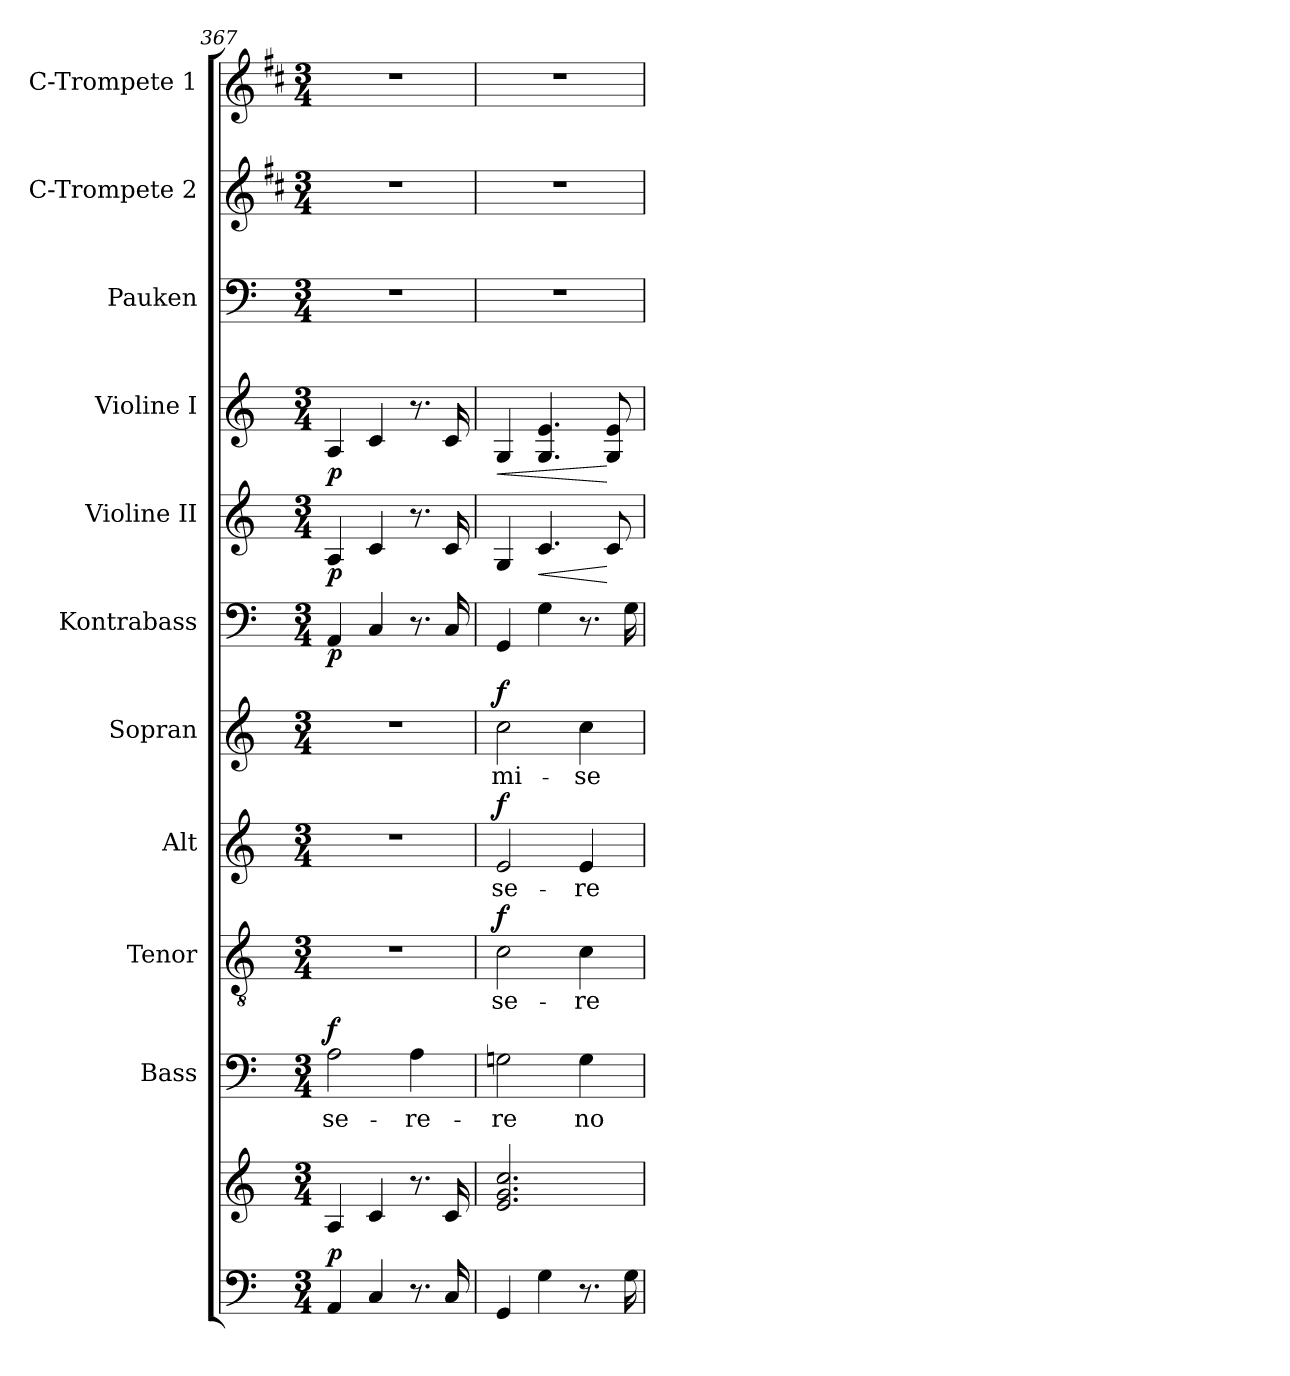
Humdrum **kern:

**kern	**kern	**dynam	**kern	**text	**dynam	**kern	**text	**dynam	**kern	**text	**dynam	**kern	**text	**dynam	**kern	**dynam	**kern	**dynam	**kern	**dynam	**kern	**kern	**kern
*part11	*part11	*part11	*part10	*part10	*part10	*part9	*part9	*part9	*part8	*part8	*part8	*part7	*part7	*part7	*part6	*part6	*part5	*part5	*part4	*part4	*part3	*part2	*part1
*staff12	*staff11	*staff11/12	*staff10	*staff10	*staff10	*staff9	*staff9	*staff9	*staff8	*staff8	*staff8	*staff7	*staff7	*staff7	*staff6	*staff6	*staff5	*staff5	*staff4	*staff4	*staff3	*staff2	*staff1
*	*	*	*I"Bass	*	*	*I"Tenor	*	*	*I"Alt	*	*	*I"Sopran	*	*	*I"Kontrabass	*	*I"Violine II	*	*I"Violine I	*	*I"Pauken	*I"C-Trompete 2	*I"C-Trompete 1
*	*	*	*I'B.	*	*	*I'T.	*	*	*I'A.	*	*	*I'S.	*	*	*I'Kb.	*	*I'Vl. II	*	*I'Vl. I	*	*I'Pk.	*I'C Trp. 2	*I'C Trp. 1
*clefF4	*clefG2	*	*clefF4	*	*	*clefGv2	*	*	*clefG2	*	*	*clefG2	*	*	*clefF4	*	*clefG2	*	*clefG2	*	*clefF4	*clefG2	*clefG2
*	*	*	*	*	*	*	*	*	*	*	*	*	*	*	*ITrd7c12	*	*	*	*	*	*	*ITrd1c2	*ITrd1c2
*k[]	*k[]	*	*k[]	*	*	*k[]	*	*	*k[]	*	*	*k[]	*	*	*k[]	*	*k[]	*	*k[]	*	*k[]	*k[]	*k[]
*C:	*C:	*	*C:	*	*	*C:	*	*	*C:	*	*	*C:	*	*	*C:	*	*C:	*	*C:	*	*C:	*C:	*C:
*M3/4	*M3/4	*	*M3/4	*	*	*M3/4	*	*	*M3/4	*	*	*M3/4	*	*	*M3/4	*	*M3/4	*	*M3/4	*	*M3/4	*M3/4	*M3/4
=367	=367	=367	=367	=367	=367	=367	=367	=367	=367	=367	=367	=367	=367	=367	=367	=367	=367	=367	=367	=367	=367	=367	=367
!	!	!LO:DY:a=2	!	!LO:LY:b	!LO:DY:a	!	!	!	!	!	!	!	!	!	!	!LO:DY:b	!	!LO:DY:b	!	!LO:DY:b	!	!	!
4AA/	4A/	p	2A\	-se-	f	2.r	.	.	2.r	.	.	2.r	.	.	4AAA/	p	4A/	p	4A/	p	2.r	2.r	2.r
4C/	4c/	.	.	.	.	.	.	.	.	.	.	.	.	.	4CC/	.	4c/	.	4c/	.	.	.	.
!	!	!	!	!LO:LY:b	!	!	!	!	!	!	!	!	!	!	!	!	!	!	!	!	!	!	!
8.r	8.r	.	4A\	-re-	.	.	.	.	.	.	.	.	.	.	8.r	.	8.r	.	8.r	.	.	.	.
16C/	16c/	.	.	.	.	.	.	.	.	.	.	.	.	.	16CC/	.	16c/	.	16c/	.	.	.	.
=368	=368	=368	=368	=368	=368	=368	=368	=368	=368	=368	=368	=368	=368	=368	=368	=368	=368	=368	=368	=368	=368	=368	=368
!	!	!	!	!LO:LY:b	!	!	!LO:LY:b	!LO:DY:a	!	!LO:LY:b	!LO:DY:a	!	!LO:LY:b	!LO:DY:a	!	!	!	!	!	!LO:HP:b	!	!	!
4GG/	2.e/ 2.g/ 2.cc/	.	2Gn\	-re	.	2c\	-se-	f	2e/	-se-	f	2cc\	mi-	f	4GGG/	.	4G/	.	4G/	<	2.r	2.r	2.r
!	!	!	!	!	!	!	!	!	!	!	!	!	!	!	!	!	!	!LO:HP:b	!	!	!	!	!
4G\	.	.	.	.	.	.	.	.	.	.	.	.	.	.	4GG\	.	4.c/	<	4.G/ 4.e/	.	.	.	.
!	!	!	!	!LO:LY:b	!	!	!LO:LY:b	!	!	!LO:LY:b	!	!	!LO:LY:b	!	!	!	!	!	!	!	!	!	!
8.r	.	.	4G\	no-	.	4c\	-re-	.	4e/	-re-	.	4cc\	-se-	.	8.r	.	.	.	.	.	.	.	.
.	.	.	.	.	.	.	.	.	.	.	.	.	.	.	.	.	8c/	[	8G/ 8e/	[	.	.	.
16G\	.	.	.	.	.	.	.	.	.	.	.	.	.	.	16GG\	.	.	.	.	.	.	.	.
=	=	=	=	=	=	=	=	=	=	=	=	=	=	=	=	=	=	=	=	=	=	=	=
*-	*-	*-	*-	*-	*-	*-	*-	*-	*-	*-	*-	*-	*-	*-	*-	*-	*-	*-	*-	*-	*-	*-	*-
